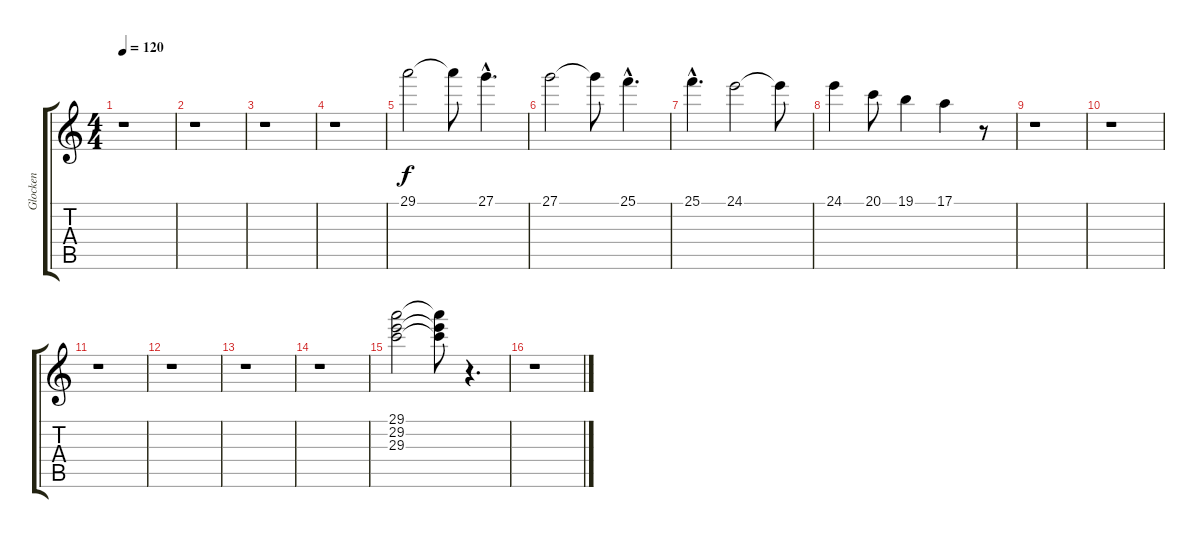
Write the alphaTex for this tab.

\track ("Glocken" "Glocken") {instrument musicbox}
\staff {score tabs}
\tuning (E4 B3 G3 D3 A2 E2) {hide}
\ts (4 4)
\tempo 120
\clef g2
\ks c
r.1{dy f} |
r.1 |
r.1 |
r.1 |
29.1.2 29.1{t}.8 27.1{hac}.4{d} |
27.1.2 27.1{t}.8 25.1{hac}.4{d} |
25.1{hac}.4{d} 24.1.2 24.1{t}.8 |
24.1.4 20.1.8 19.1.4 17.1.4 r.8 |
r.1 |
r.1 |
r.1 |
r.1 |
r.1 |
r.1 |
(29.1 29.2 29.3).2 (29.1{t} 29.2{t} 29.3{t}).8 r.4{d} |
r.1
